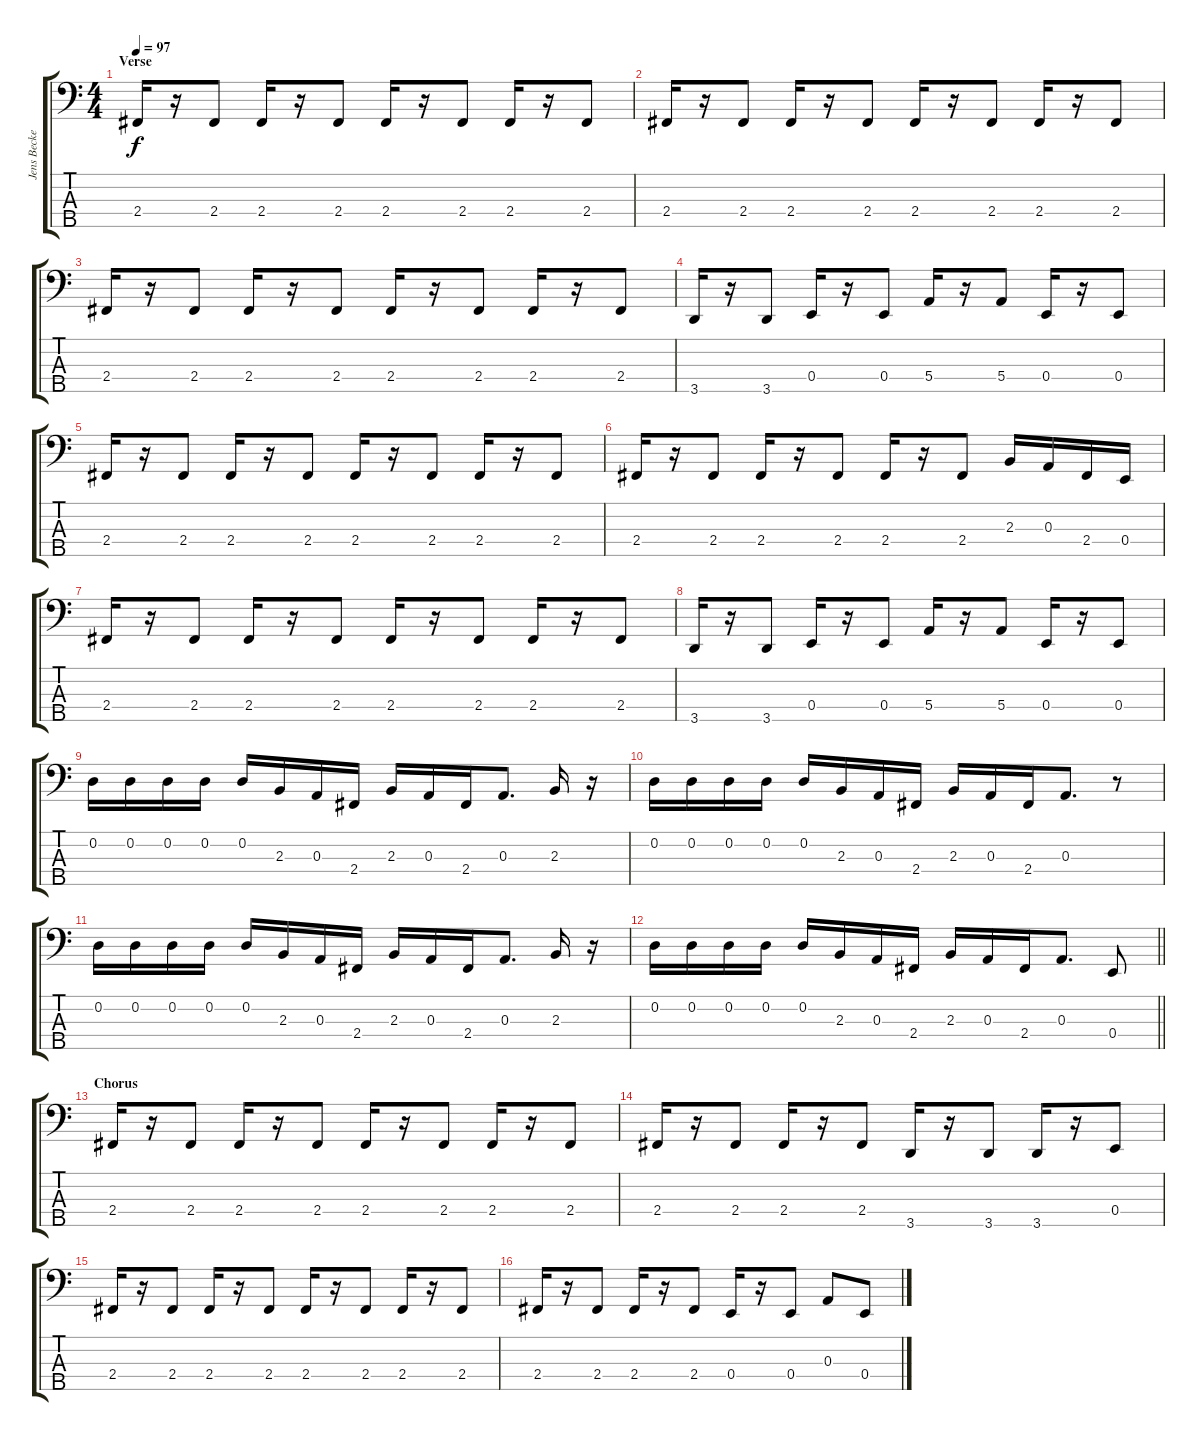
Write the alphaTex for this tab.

\track ("Jens Becker" "Jens Becke") {instrument electricbassfinger}
\staff {score tabs}
\tuning (G2 D2 A1 E1 B0) {hide}
\ts (4 4)
\section ("" "Verse")
\tempo 97
\clef f4
\ks c
2.4.16{dy f} r.16 2.4.8 2.4.16 r.16 2.4.8 2.4.16 r.16 2.4.8 2.4.16 r.16 2.4.8 |
2.4.16 r.16 2.4.8 2.4.16 r.16 2.4.8 2.4.16 r.16 2.4.8 2.4.16 r.16 2.4.8 |
2.4.16 r.16 2.4.8 2.4.16 r.16 2.4.8 2.4.16 r.16 2.4.8 2.4.16 r.16 2.4.8 |
3.5.16 r.16 3.5.8 0.4.16 r.16 0.4.8 5.4.16 r.16 5.4.8 0.4.16 r.16 0.4.8 |
2.4.16 r.16 2.4.8 2.4.16 r.16 2.4.8 2.4.16 r.16 2.4.8 2.4.16 r.16 2.4.8 |
2.4.16 r.16 2.4.8 2.4.16 r.16 2.4.8 2.4.16 r.16 2.4.8 2.3.16 0.3.16 2.4.16 0.4.16 |
2.4.16 r.16 2.4.8 2.4.16 r.16 2.4.8 2.4.16 r.16 2.4.8 2.4.16 r.16 2.4.8 |
3.5.16 r.16 3.5.8 0.4.16 r.16 0.4.8 5.4.16 r.16 5.4.8 0.4.16 r.16 0.4.8 |
0.2.16 0.2.16 0.2.16 0.2.16 0.2.16 2.3.16 0.3.16 2.4.16 2.3.16 0.3.16 2.4.16 0.3.8{d} 2.3.16 r.16 |
0.2.16 0.2.16 0.2.16 0.2.16 0.2.16 2.3.16 0.3.16 2.4.16 2.3.16 0.3.16 2.4.16 0.3.8{d} r.8 |
0.2.16 0.2.16 0.2.16 0.2.16 0.2.16 2.3.16 0.3.16 2.4.16 2.3.16 0.3.16 2.4.16 0.3.8{d} 2.3.16 r.16 |
\barLineRight lightlight
0.2.16 0.2.16 0.2.16 0.2.16 0.2.16 2.3.16 0.3.16 2.4.16 2.3.16 0.3.16 2.4.16 0.3.8{d} 0.4.8 |
\section ("" "Chorus")
2.4.16 r.16 2.4.8 2.4.16 r.16 2.4.8 2.4.16 r.16 2.4.8 2.4.16 r.16 2.4.8 |
2.4.16 r.16 2.4.8 2.4.16 r.16 2.4.8 3.5.16 r.16 3.5.8 3.5.16 r.16 0.4.8 |
2.4.16 r.16 2.4.8 2.4.16 r.16 2.4.8 2.4.16 r.16 2.4.8 2.4.16 r.16 2.4.8 |
2.4.16 r.16 2.4.8 2.4.16 r.16 2.4.8 0.4.16 r.16 0.4.8 0.3.8 0.4.8
